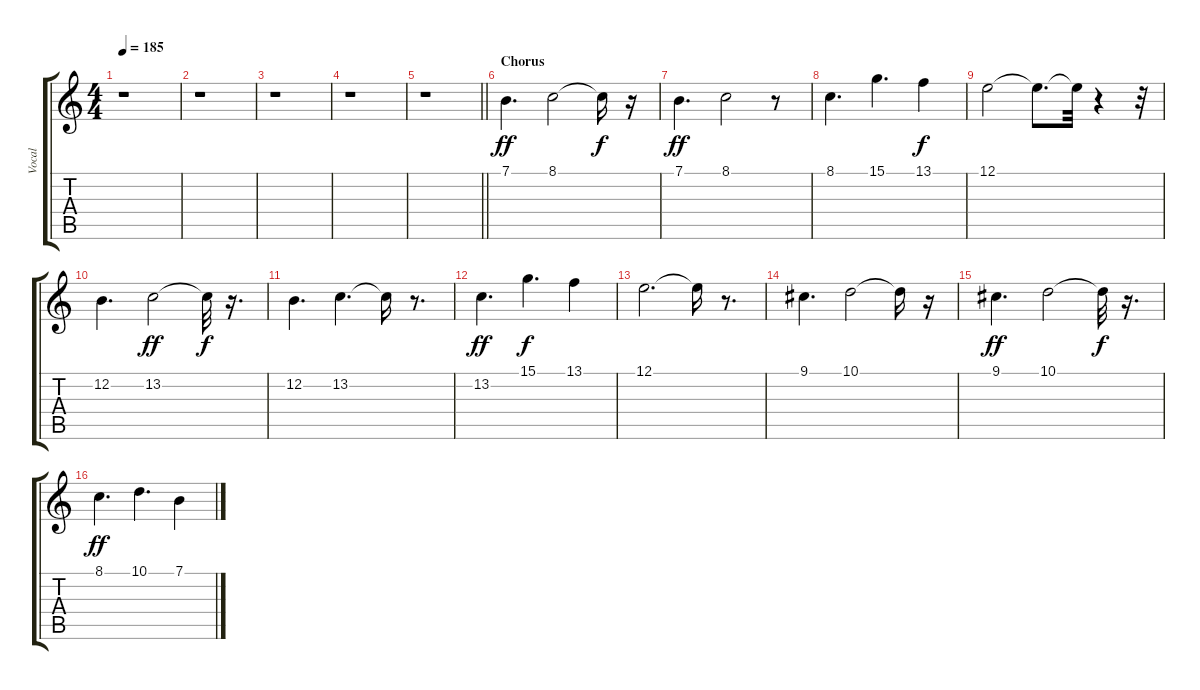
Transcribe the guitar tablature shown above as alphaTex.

\track ("Vocal" "Vocal") {instrument flute}
\staff {score tabs}
\tuning (E4 B3 G3 D3 A2 E2) {hide}
\ts (4 4)
\tempo 185
\clef g2
\ks c
r.1{dy f} |
r.1 |
r.1 |
r.1 |
\barLineRight lightlight
r.1 |
\section ("" "Chorus")
7.1.4{d dy ff} 8.1.2 8.1{t}.16{dy f} r.16 |
7.1.4{d dy ff} 8.1.2 r.8 |
8.1.4{d} 15.1.4{d} 13.1.4{dy f} |
12.1.2 12.1{t}.8{d} 12.1{t}.32 r.4 r.32 |
12.2.4{d} 13.2.2{dy ff} 13.2{t}.32{dy f} r.16{d} |
12.2.4{d} 13.2.4{d} 13.2{t}.16 r.8{d} |
13.2.4{d dy ff} 15.1.4{d dy f} 13.1.4 |
12.1.2{d} 12.1{t}.16 r.8{d} |
9.1.4{d} 10.1.2 10.1{t}.16 r.16 |
9.1.4{d dy ff} 10.1.2 10.1{t}.32{dy f} r.16{d} |
8.1.4{d dy ff} 10.1.4{d} 7.1.4
